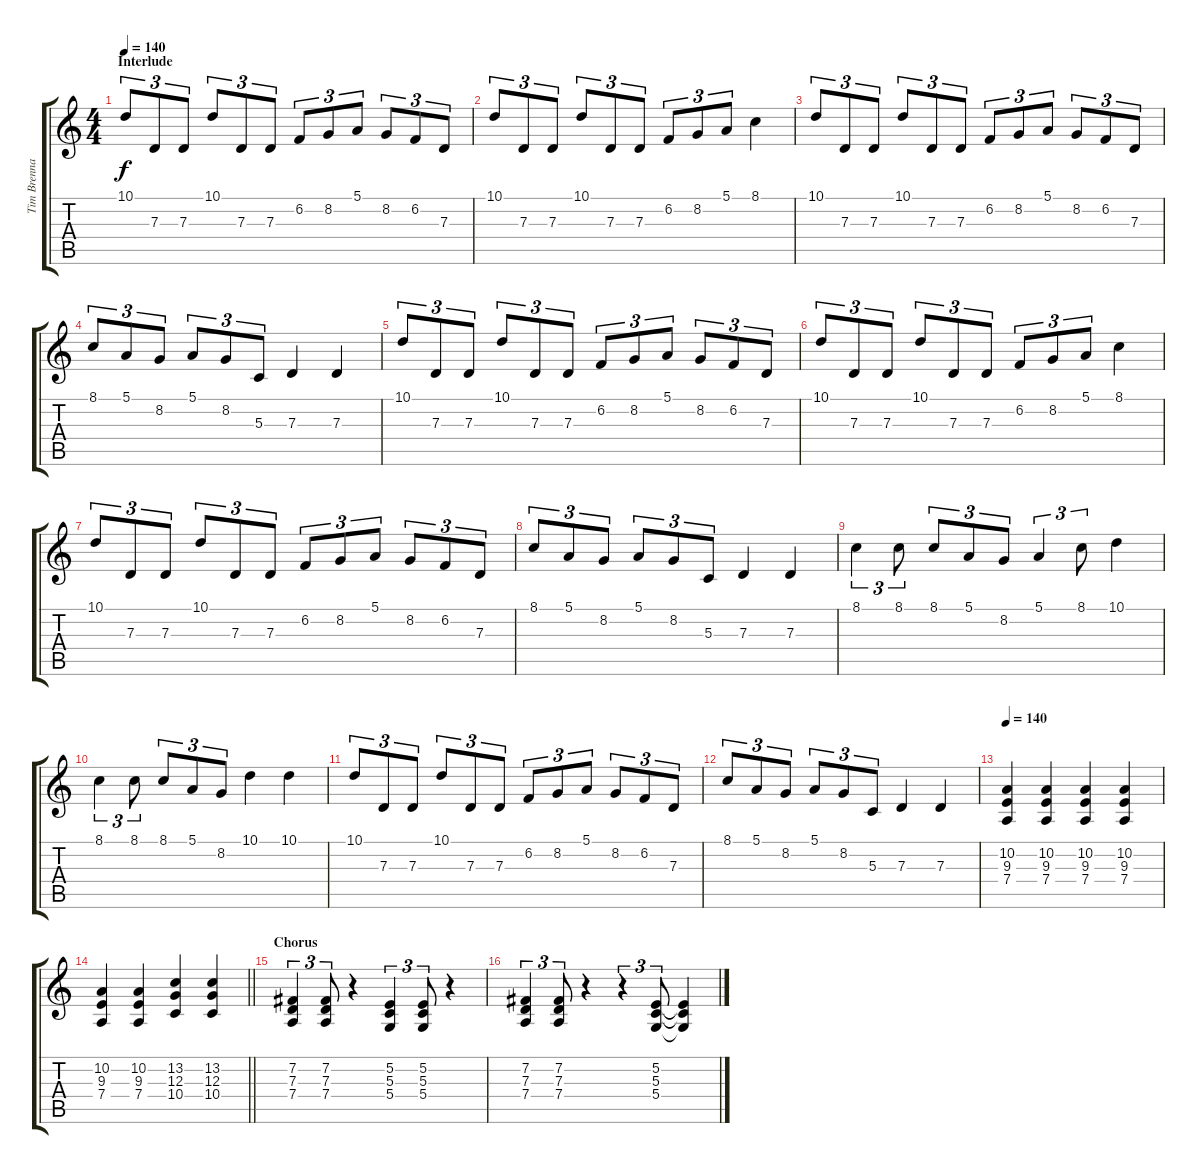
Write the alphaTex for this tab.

\track ("Tim Brennan (Accordion)" "Tim Brenna") {instrument accordion}
\staff {score tabs}
\tuning (E4 B3 G3 D3 A2 E2) {hide}
\ts (4 4)
\section ("" "Interlude")
\tempo 140
\clef g2
\ks c
10.1.8{tu (3 2) dy f} 7.3.8{tu (3 2)} 7.3.8{tu (3 2)} 10.1.8{tu (3 2)} 7.3.8{tu (3 2)} 7.3.8{tu (3 2)} 6.2.8{tu (3 2)} 8.2.8{tu (3 2)} 5.1.8{tu (3 2)} 8.2.8{tu (3 2)} 6.2.8{tu (3 2)} 7.3.8{tu (3 2)} |
10.1.8{tu (3 2)} 7.3.8{tu (3 2)} 7.3.8{tu (3 2)} 10.1.8{tu (3 2)} 7.3.8{tu (3 2)} 7.3.8{tu (3 2)} 6.2.8{tu (3 2)} 8.2.8{tu (3 2)} 5.1.8{tu (3 2)} 8.1.4 |
10.1.8{tu (3 2)} 7.3.8{tu (3 2)} 7.3.8{tu (3 2)} 10.1.8{tu (3 2)} 7.3.8{tu (3 2)} 7.3.8{tu (3 2)} 6.2.8{tu (3 2)} 8.2.8{tu (3 2)} 5.1.8{tu (3 2)} 8.2.8{tu (3 2)} 6.2.8{tu (3 2)} 7.3.8{tu (3 2)} |
8.1.8{tu (3 2)} 5.1.8{tu (3 2)} 8.2.8{tu (3 2)} 5.1.8{tu (3 2)} 8.2.8{tu (3 2)} 5.3.8{tu (3 2)} 7.3.4 7.3.4 |
10.1.8{tu (3 2)} 7.3.8{tu (3 2)} 7.3.8{tu (3 2)} 10.1.8{tu (3 2)} 7.3.8{tu (3 2)} 7.3.8{tu (3 2)} 6.2.8{tu (3 2)} 8.2.8{tu (3 2)} 5.1.8{tu (3 2)} 8.2.8{tu (3 2)} 6.2.8{tu (3 2)} 7.3.8{tu (3 2)} |
10.1.8{tu (3 2)} 7.3.8{tu (3 2)} 7.3.8{tu (3 2)} 10.1.8{tu (3 2)} 7.3.8{tu (3 2)} 7.3.8{tu (3 2)} 6.2.8{tu (3 2)} 8.2.8{tu (3 2)} 5.1.8{tu (3 2)} 8.1.4 |
10.1.8{tu (3 2)} 7.3.8{tu (3 2)} 7.3.8{tu (3 2)} 10.1.8{tu (3 2)} 7.3.8{tu (3 2)} 7.3.8{tu (3 2)} 6.2.8{tu (3 2)} 8.2.8{tu (3 2)} 5.1.8{tu (3 2)} 8.2.8{tu (3 2)} 6.2.8{tu (3 2)} 7.3.8{tu (3 2)} |
8.1.8{tu (3 2)} 5.1.8{tu (3 2)} 8.2.8{tu (3 2)} 5.1.8{tu (3 2)} 8.2.8{tu (3 2)} 5.3.8{tu (3 2)} 7.3.4 7.3.4 |
8.1.4{tu (3 2)} 8.1.8{tu (3 2)} 8.1.8{tu (3 2)} 5.1.8{tu (3 2)} 8.2.8{tu (3 2)} 5.1.4{tu (3 2)} 8.1.8{tu (3 2)} 10.1.4 |
8.1.4{tu (3 2)} 8.1.8{tu (3 2)} 8.1.8{tu (3 2)} 5.1.8{tu (3 2)} 8.2.8{tu (3 2)} 10.1.4 10.1.4 |
10.1.8{tu (3 2)} 7.3.8{tu (3 2)} 7.3.8{tu (3 2)} 10.1.8{tu (3 2)} 7.3.8{tu (3 2)} 7.3.8{tu (3 2)} 6.2.8{tu (3 2)} 8.2.8{tu (3 2)} 5.1.8{tu (3 2)} 8.2.8{tu (3 2)} 6.2.8{tu (3 2)} 7.3.8{tu (3 2)} |
8.1.8{tu (3 2)} 5.1.8{tu (3 2)} 8.2.8{tu (3 2)} 5.1.8{tu (3 2)} 8.2.8{tu (3 2)} 5.3.8{tu (3 2)} 7.3.4 7.3.4 |
\tempo 140
(10.2 9.3 7.4).4 (10.2 9.3 7.4).4 (10.2 9.3 7.4).4 (10.2 9.3 7.4).4 |
\barLineRight lightlight
(10.2 9.3 7.4).4 (10.2 9.3 7.4).4 (13.2 12.3 10.4).4 (13.2 12.3 10.4).4 |
\section ("" "Chorus")
(7.2 7.3 7.4).4{tu (3 2)} (7.2 7.3 7.4).8{tu (3 2)} r.4 (5.2 5.3 5.4).4{tu (3 2)} (5.2 5.3 5.4).8{tu (3 2)} r.4 |
(7.2 7.3 7.4).4{tu (3 2)} (7.2 7.3 7.4).8{tu (3 2)} r.4 r.4{tu (3 2)} (5.2 5.3 5.4).8{tu (3 2)} (5.2{t} 5.3{t} 5.4{t}).4
